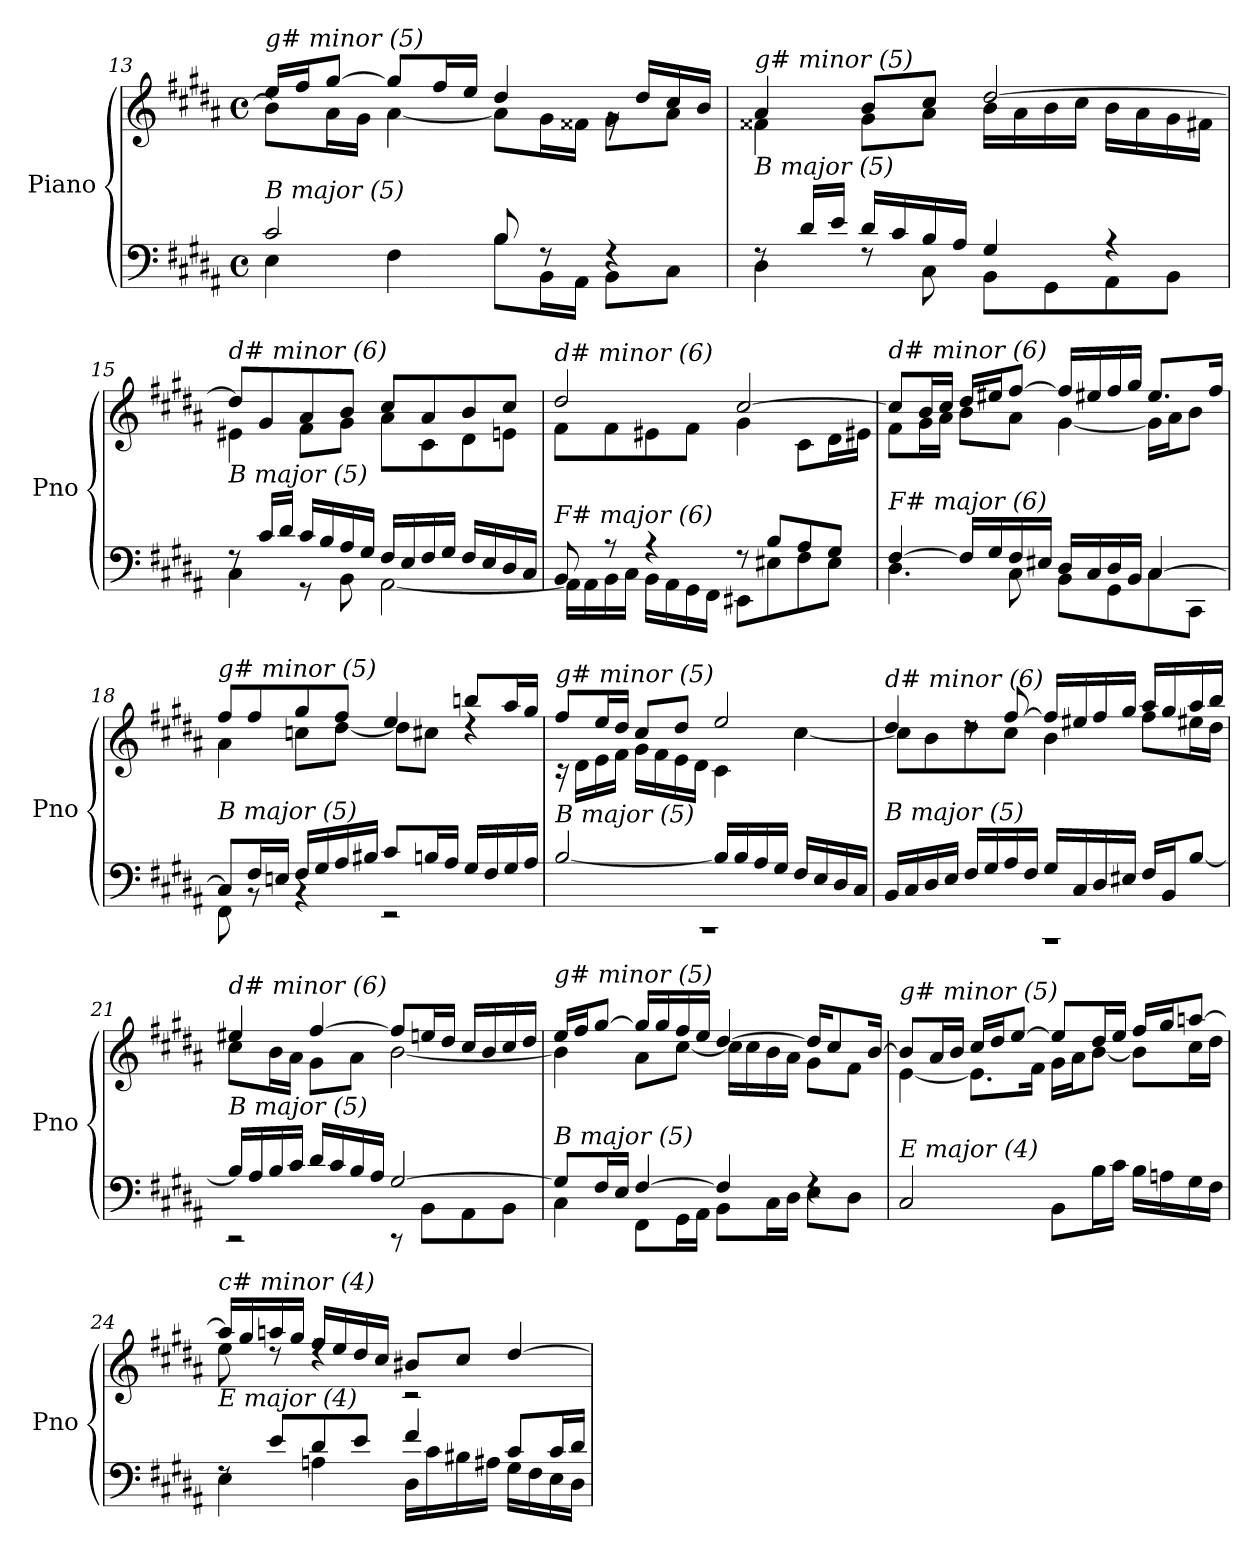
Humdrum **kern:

**kern	**kern
*part1	*part1
*staff2	*staff1
*I"Piano	*
*I'Pno	*
*clefF4	*clefG2
*k[f#c#g#d#a#]	*k[f#c#g#d#a#]
*M4/4	*M4/4
*met(c)	*met(c)
=13	=13
*^	*^
!	!	!LO:TX:i:t=g# minor (5)	!
!LO:TX:i:t=B major (5)	!	!	!
2c#/	4E\	16ee/LL	8b\L]
.	.	16ff#/J	.
.	.	[8gg#/J	16a#\L
.	.	.	16g#\JJ
.	4F#\	8gg#/L]	[4a#\
.	.	16ff#/L	.
.	.	16ee/JJ	.
8B/	8B\L	4dd#/	8a#\L]
8rF	16BB\L	.	16g#\L
.	16AA#\JJ	.	16f##X\JJ
4rF	8BB\L	16rg	8g#\L
.	.	16dd#/LL	.
.	8C#\J	16cc#/	8a#\J
.	.	16b/JJ	.
!!LO:PB:g=z	!!
=14	=14	=14	=14
!	!	!LO:TX:i:t=g# minor (5)	!
!LO:TX:i:t=B major (5)	!	!	!
8rF	4D#\	4a#/	4f##X\
16d#/LL	.	.	.
16e/JJ	.	.	.
16d#/LL	8rF	8b/L	8g#\L
16c#/	.	.	.
16B/	8C#\	8cc#/J	8a#\J
16A#/JJ	.	.	.
4G#/	8BB\L	[2dd#/	16b\LL
.	.	.	16a#\
.	8GG#\	.	16b\
.	.	.	16cc#\JJ
4r	8AA#\	.	16b\LL
.	.	.	16a#\
.	8BB\J	.	16g#\
.	.	.	16f#X\JJ
=15	=15	=15	=15
!	!	!LO:TX:i:t=d# minor (6)	!
!LO:TX:i:t=B major (5)	!	!	!
8rF	4C#\	8dd#/L]	4e#X\
16c#/LL	.	8g#/	.
16d#/JJ	.	.	.
16c#/LL	8r	8a#/	8f#\L
16B/	.	.	.
16A#/	8BB\	8b/J	8g#\J
16G#/JJ	.	.	.
16F#/LL	[2AA#\	8cc#/L	8a#\L
16E/	.	.	.
16F#/	.	8a#/	8c#\
16G#/JJ	.	.	.
16F#/LL	.	8b/	8d#\
16E/	.	.	.
16D#/	.	8cc#/J	8en\J
16C#/JJ	.	.	.
=16	=16	=16	=16
!	!	!LO:TX:i:t=d# minor (6)	!
!LO:TX:i:t=F# major (6)	!	!	!
8BB/	16AA#\LL]	2dd#/	8f#\L
.	16AA#\	.	.
8r	16BB\	.	8f#\
.	16C#\JJ	.	.
4r	16BB\LL	.	8e#X\
.	16AA#\	.	.
.	16GG#\	.	8f#\J
.	16FF#\JJ	.	.
8r	8EE#X\L	[2cc#/	4g#\
8B/L	8E#X\	.	.
8A#/	8F#\	.	8c#\L
8G#/J	8E#\J	.	16d#\L
.	.	.	16e#X\JJ
!!LO:LB:g=z	!!
=17	=17	=17	=17
!	!	!LO:TX:i:t=d# minor (6)	!
!LO:TX:i:t=F# major (6)	!	!	!
[4F#/	4.D#\	8cc#/L]	8f#\L
.	.	16b/L	16g#\L
.	.	16cc#/JJ	16a#\JJ
16F#/LL]	.	16dd#/LL	8b\L
16G#/	.	16ee#X/J	.
16F#/	8C#\	[8ff#/J	8a#\J
16E#X/JJ	.	.	.
16D#/LL	8BB\L	16ff#/LL]	[4g#\
16C#/	.	16ee#X/	.
16D#/	8GG#\	16ff#/	.
16BB/JJ	.	16gg#/JJ	.
[4C#/	8C#\	8.ee#/L	16g#\LL]
.	.	.	16a#\J
.	8CC#\J	.	8b\J
.	.	16ff#/Jk	.
=18	=18	=18	=18
!	!	!LO:TX:i:t=g# minor (5)	!
!LO:TX:i:t=B major (5)	!	!	!
8C#/L]	8FF#\	8ff#/L	4a#\
16F#/L	8rBB	8ff#/	.
16En/JJ	.	.	.
16F#/LL	4rBB	8gg#/	8ccni\L
16G#/	.	.	.
16A#/	.	8ff#/J	[8dd#\J
16B#Xj/JJ	.	.	.
8c#/L	2r	4ee/	8dd#\L]
16Bn/L	.	.	8cc#\J
16A#/JJ	.	.	.
16G#/LL	.	8bbn/L	4rdd
16F#/	.	.	.
16G#/	.	16aa#/L	.
16A#/JJ	.	16gg#/JJ	.
!!LO:LB:g=z	!!
=19	=19	=19	=19
!	!	!LO:TX:i:t=g# minor (5)	!
!LO:TX:i:t=B major (5)	!	!	!
1rCC	[2B/	8ff#/L	16r
.	.	.	16d#\LL
.	.	16ee/L	16e\
.	.	16dd#/JJ	16f#\JJ
.	.	8cc#/L	16g#\LL
.	.	.	16f#\
.	.	8dd#/J	16e\
.	.	.	16d#\JJ
.	16B/LL]	2ee/	4c#\
.	16B/	.	.
.	16A#/	.	.
.	16G#/JJ	.	.
.	16F#/LL	.	[4cc#\
.	16E/	.	.
.	16D#/	.	.
.	16C#/JJ	.	.
!!LO:LB:g=z	!!
=20	=20	=20	=20
!	!	!LO:TX:i:t=d# minor (6)	!
!LO:TX:i:t=B major (5)	!	!	!
1rAAA	16BB/LL	4dd#/	8cc#\L]
.	16C#/	.	.
.	16D#/	.	8b\
.	16E/JJ	.	.
.	16F#/LL	8rdd	8dd#\
.	16G#/	.	.
.	16A#/	[8ff#/	8cc#\J
.	16F#/JJ	.	.
.	16G#/LL	16ff#/LL]	4b\
.	16C#/	16ee#X/	.
.	16D#/	16ff#/	.
.	16E#Xj/JJ	16gg#/JJ	.
.	16F#/LL	16aa#/LL	8ff#\L
.	16BB/J	16gg#/	.
.	[8B/J	16aa#/	16ee#X\L
.	.	16bb/JJ	16dd#\JJ
=21	=21	=21	=21
!	!	!LO:TX:i:t=d# minor (6)	!
!LO:TX:i:t=B major (5)	!	!	!
2rCC	16B/LL]	4ee#X/	8cc#\L
.	16A#/	.	.
.	16B/	.	16b\L
.	16c#/JJ	.	16a#\JJ
.	16d#/LL	[4ff#/	8g#\L
.	16c#/	.	.
.	16B/	.	8a#\J
.	16A#/JJ	.	.
[2G#/	8rCC	8ff#/L]	[2b\
.	8BB\L	16een/L	.
.	.	16dd#/JJ	.
.	8AA#\	16cc#/LL	.
.	.	16b/	.
.	8BB\J	16cc#/	.
.	.	16dd#/JJ	.
!!LO:LB:g=z	!!
=22	=22	=22	=22
!	!	!LO:TX:i:t=g# minor (5)	!
!LO:TX:i:t=B major (5)	!	!	!
8G#/L]	4C#\	16ee/LL	4b\]
.	.	16ff#/J	.
16F#/L	.	[8gg#/J	.
16E/JJ	.	.	.
[4F#/	8FF#\L	16gg#/LL]	8a#\L
.	.	16gg#/	.
.	16GG#\L	16ff#/	[8cc#\J
.	16AA#\JJ	16ee/JJ	.
4F#/]	8BB\L	[4dd#/	16cc#\LL]
.	.	.	16cc#\
.	16C#\L	.	16b\
.	16D#\JJ	.	16a#\JJ
4rF	8E\L	16dd#/KL]	8g#\L
.	.	8cc#/	.
.	8D#\J	.	8f#\J
.	.	[16b/Jk	.
*v	*v	*	*
!!LO:PB:g=z	!!
=23	=23	=23
!	!LO:TX:i:t=g# minor (5)	!
!LO:TX:i:t=E major (4)	!	!
2C#/	8b/L]	[4e\
.	16a#/L	.
.	16b/JJ	.
.	16cc#/LL	8.e\L]
.	16dd#/J	.
.	[8ee/J	.
.	.	16f#\Jk
8BB\L	8ee/L]	16g#\LL
.	.	16a#\J
16B\L	16dd#/L	[8b\J
16c#\JJ	16ee/JJ	.
16B\LL	16ff#/LL	8b\L]
16An\	16gg#/J	.
16G#\	[8aan/J	16cc#\L
16F#\JJ	.	16dd#\JJ
=24	=24	=24
*^	*	*
!	!	!LO:TX:i:t=c# minor (4)	!
!LO:TX:i:t=E major (4)	!	!	!
8rF	4E\	16aa/LL]	8ee\
.	.	16gg#/	.
8e/L	.	16aan/	8rdd
.	.	16gg#/JJ	.
8d#/	4An\	16ff#/LL	4rdd
.	.	16ee/	.
8e/J	.	16dd#/	.
.	.	16cc#/JJ	.
4f#/	16D#\LL	8b#X/L	2r
.	16c#\	.	.
.	16B#Xj\	8cc#/J	.
.	16A#X\JJ	.	.
8c#i/L	16G#\LL	[4dd#/	.
.	16F#\	.	.
16c#/L	16E\	.	.
16d#/JJ	16D#\JJ	.	.
*v	*v	*	*
*	*v	*v
=	=
*-	*-
